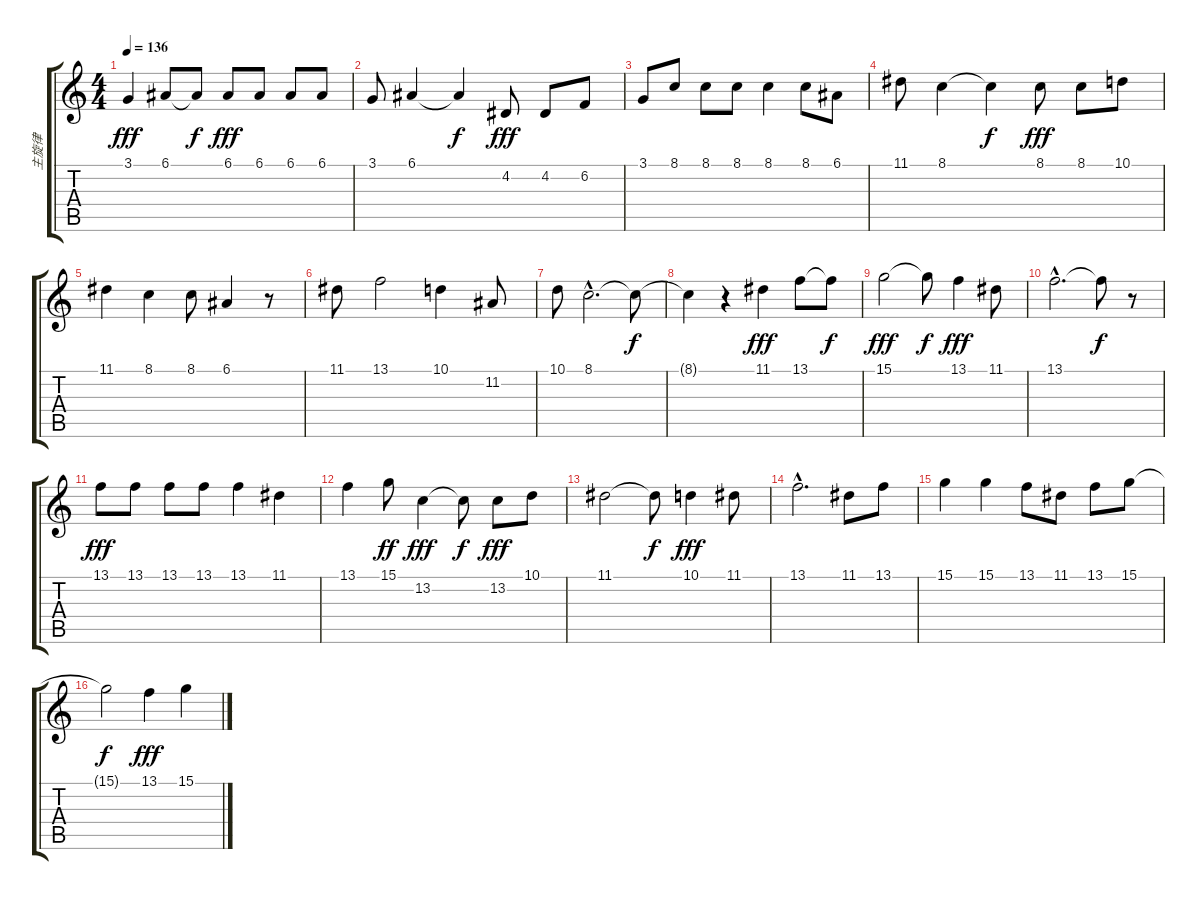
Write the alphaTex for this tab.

\track ("主旋律" "主旋律") {instrument acousticgrandpiano}
\staff {score tabs}
\tuning (E4 B3 G3 D3 A2 E2) {hide}
\ts (4 4)
\tempo 136
\clef g2
\ks c
3.1.4{dy fff} 6.1.8 6.1{t}.8{dy f} 6.1.8{dy fff} 6.1.8 6.1.8 6.1.8 |
3.1.8 6.1.4 6.1{t}.4{dy f} 4.2.8{dy fff} 4.2.8 6.2.8 |
3.1.8 8.1.8 8.1.8 8.1.8 8.1.4 8.1.8 6.1.8 |
11.1.8 8.1.4 8.1{t}.4{dy f} 8.1.8{dy fff} 8.1.8 10.1.8 |
11.1.4 8.1.4 8.1.8 6.1.4 r.8 |
11.1.8 13.1.2 10.1.4 11.2.8 |
10.1.8 8.1{hac}.2{d} 8.1{t}.8{dy f} |
8.1{t}.4 r.4 11.1.4{dy fff} 13.1.8 13.1{t}.8{dy f} |
15.1.2{dy fff} 15.1{t}.8{dy f} 13.1.4{dy fff} 11.1.8 |
13.1{hac}.2{d} 13.1{t}.8{dy f} r.8 |
13.1.8{dy fff} 13.1.8 13.1.8 13.1.8 13.1.4 11.1.4 |
13.1.4 15.1.8{dy ff} 13.2.4{dy fff} 13.2{t}.8{dy f} 13.2.8{dy fff} 10.1.8 |
11.1.2 11.1{t}.8{dy f} 10.1.4{dy fff} 11.1.8 |
13.1{hac}.2{d} 11.1.8 13.1.8 |
15.1.4 15.1.4 13.1.8 11.1.8 13.1.8 15.1.8 |
15.1{t}.2{dy f} 13.1.4{dy fff} 15.1.4
